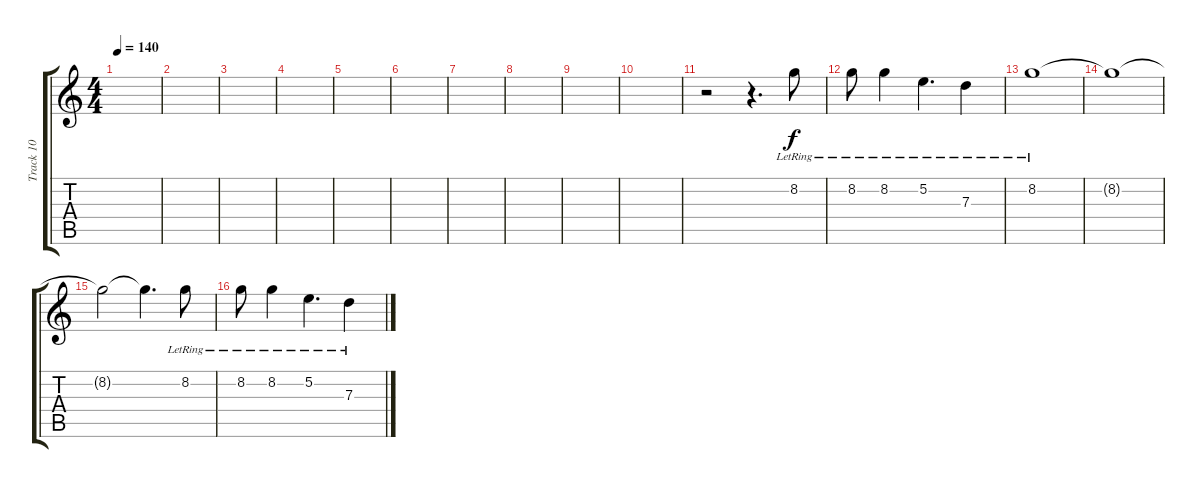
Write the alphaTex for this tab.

\track ("Track 10" "Track 10") {instrument overdrivenguitar}
\staff {score tabs}
\tuning (E4 B3 G3 D3 A2 E2) {hide}
\ts (4 4)
\tempo 140
\clef g2
\ks c
|
|
|
|
|
|
|
|
|
|
r.2 r.4{d} 8.2{lr}.8 |
8.2{lr}.8 8.2{lr}.4 5.2{lr}.4{d} 7.3{lr}.4 |
8.2{lr}.1 |
8.2{t}.1 |
8.2{t}.2 8.2{t}.4{d} 8.2{lr}.8 |
8.2{lr}.8 8.2{lr}.4 5.2{lr}.4{d} 7.3{lr}.4
